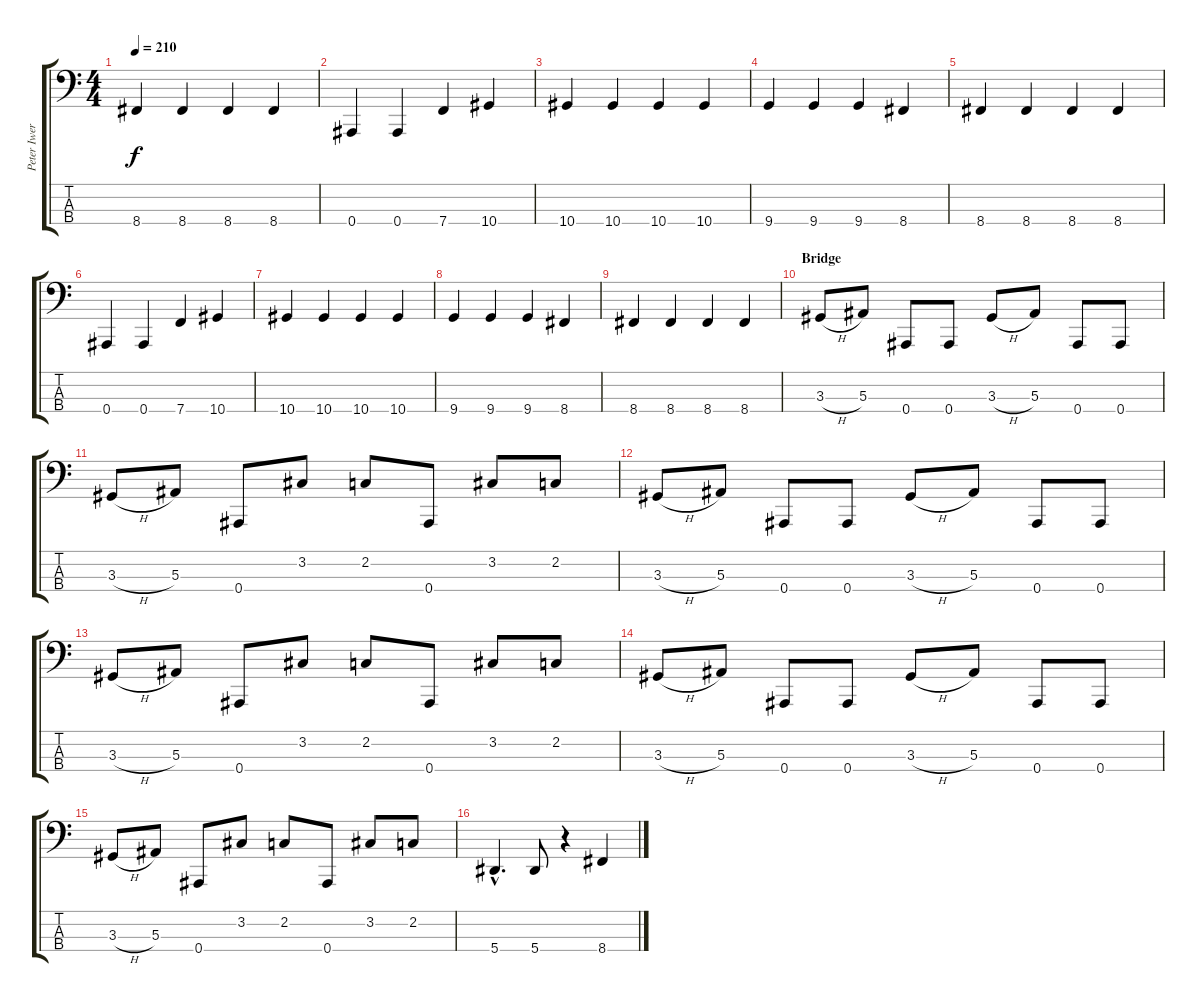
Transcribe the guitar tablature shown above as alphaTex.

\track ("Peter Iwers" "Peter Iwer") {instrument electricbassfinger}
\staff {score tabs}
\tuning (Eb2 Bb1 F1 Bb0) {hide}
\ts (4 4)
\tempo 210
\clef f4
\ks c
8.4.4{dy f} 8.4.4 8.4.4 8.4.4 |
0.4.4 0.4.4 7.4.4 10.4.4 |
10.4.4 10.4.4 10.4.4 10.4.4 |
9.4.4 9.4.4 9.4.4 8.4.4 |
8.4.4 8.4.4 8.4.4 8.4.4 |
0.4.4 0.4.4 7.4.4 10.4.4 |
10.4.4 10.4.4 10.4.4 10.4.4 |
9.4.4 9.4.4 9.4.4 8.4.4 |
8.4.4 8.4.4 8.4.4 8.4.4 |
\section ("" "Bridge")
3.3{h}.8 5.3.8 0.4.8 0.4.8 3.3{h}.8 5.3.8 0.4.8 0.4.8 |
3.3{h}.8 5.3.8 0.4.8 3.2.8 2.2.8 0.4.8 3.2.8 2.2.8 |
3.3{h}.8 5.3.8 0.4.8 0.4.8 3.3{h}.8 5.3.8 0.4.8 0.4.8 |
3.3{h}.8 5.3.8 0.4.8 3.2.8 2.2.8 0.4.8 3.2.8 2.2.8 |
3.3{h}.8 5.3.8 0.4.8 0.4.8 3.3{h}.8 5.3.8 0.4.8 0.4.8 |
3.3{h}.8 5.3.8 0.4.8 3.2.8 2.2.8 0.4.8 3.2.8 2.2.8 |
5.4{hac}.4{d} 5.4.8 r.4 8.4.4
